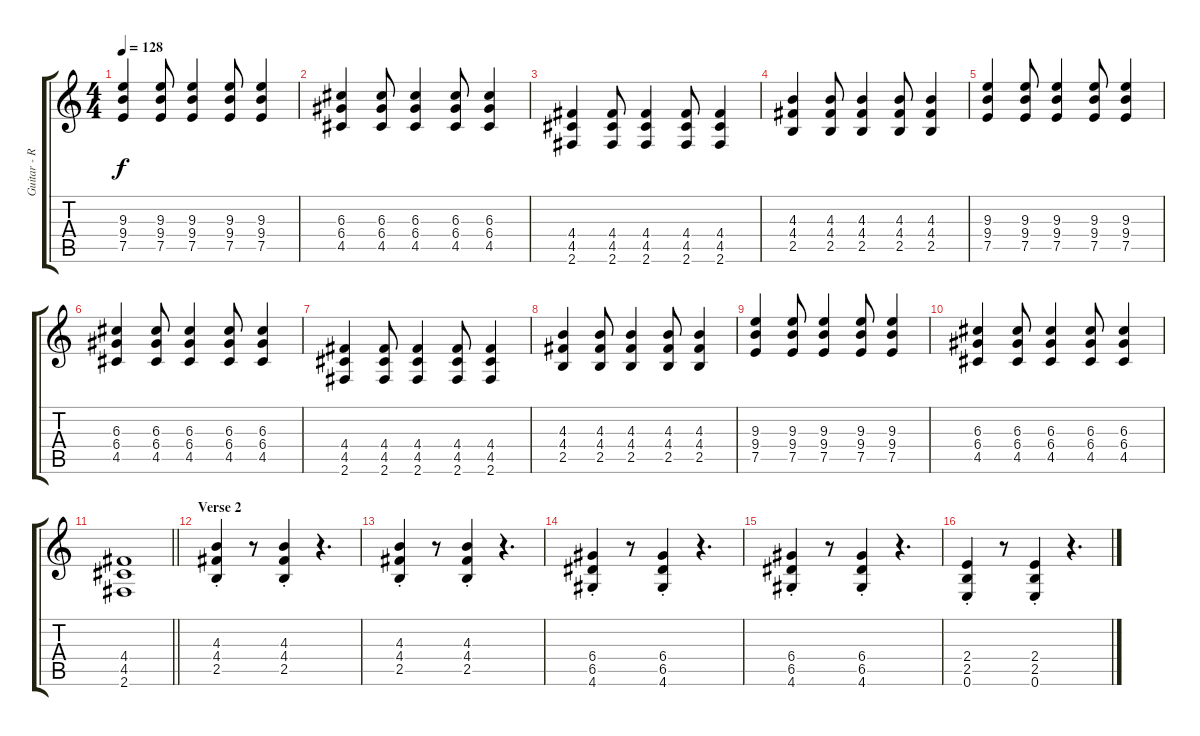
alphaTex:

\track ("Guitar - Rhythm" "Guitar - R") {instrument distortionguitar}
\staff {score tabs}
\tuning (E4 B3 G3 D3 A2 E2) {hide}
\ts (4 4)
\tempo 128
\clef g2
\ks c
(9.3 9.4 7.5).4{dy f} (9.3 9.4 7.5).8 (9.3 9.4 7.5).4 (9.3 9.4 7.5).8 (9.3 9.4 7.5).4 |
(6.3 6.4 4.5).4 (6.3 6.4 4.5).8 (6.3 6.4 4.5).4 (6.3 6.4 4.5).8 (6.3 6.4 4.5).4 |
(4.4 4.5 2.6).4 (4.4 4.5 2.6).8 (4.4 4.5 2.6).4 (4.4 4.5 2.6).8 (4.4 4.5 2.6).4 |
(4.3 4.4 2.5).4 (4.3 4.4 2.5).8 (4.3 4.4 2.5).4 (4.3 4.4 2.5).8 (4.3 4.4 2.5).4 |
(9.3 9.4 7.5).4 (9.3 9.4 7.5).8 (9.3 9.4 7.5).4 (9.3 9.4 7.5).8 (9.3 9.4 7.5).4 |
(6.3 6.4 4.5).4 (6.3 6.4 4.5).8 (6.3 6.4 4.5).4 (6.3 6.4 4.5).8 (6.3 6.4 4.5).4 |
(4.4 4.5 2.6).4 (4.4 4.5 2.6).8 (4.4 4.5 2.6).4 (4.4 4.5 2.6).8 (4.4 4.5 2.6).4 |
(4.3 4.4 2.5).4 (4.3 4.4 2.5).8 (4.3 4.4 2.5).4 (4.3 4.4 2.5).8 (4.3 4.4 2.5).4 |
(9.3 9.4 7.5).4 (9.3 9.4 7.5).8 (9.3 9.4 7.5).4 (9.3 9.4 7.5).8 (9.3 9.4 7.5).4 |
(6.3 6.4 4.5).4 (6.3 6.4 4.5).8 (6.3 6.4 4.5).4 (6.3 6.4 4.5).8 (6.3 6.4 4.5).4 |
\barLineRight lightlight
(4.4 4.5 2.6).1 |
\section ("" "Verse 2")
(4.3{st} 4.4{st} 2.5{st}).4 r.8 (4.3{st} 4.4{st} 2.5{st}).4 r.4{d} |
(4.3{st} 4.4{st} 2.5{st}).4 r.8 (4.3{st} 4.4{st} 2.5{st}).4 r.4{d} |
(6.4{st} 6.5{st} 4.6{st}).4 r.8 (6.4{st} 6.5{st} 4.6{st}).4 r.4{d} |
(6.4{st} 6.5{st} 4.6{st}).4 r.8 (6.4{st} 6.5{st} 4.6{st}).4 r.4{d} |
(2.4{st} 2.5{st} 0.6{st}).4 r.8 (2.4{st} 2.5{st} 0.6{st}).4 r.4{d}
